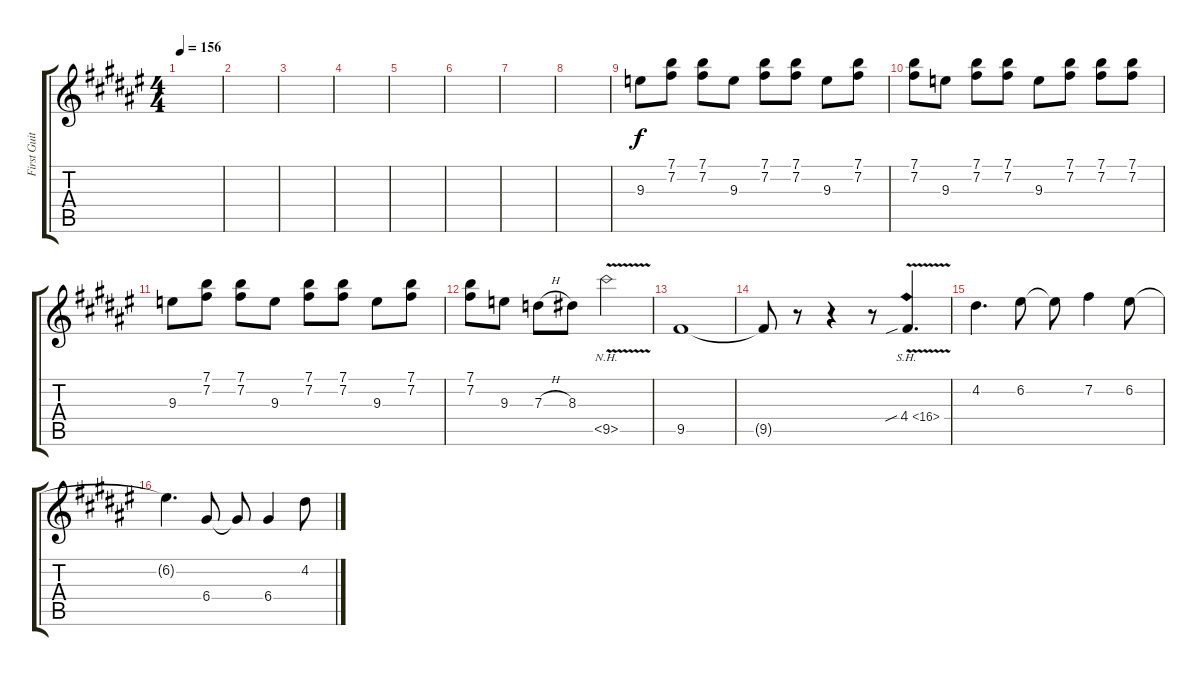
\track ("First Guitar" "First Guit") {instrument distortionguitar}
\staff {score tabs}
\tuning (E4 B3 G3 D3 A2 E2) {hide}
\ts (4 4)
\tempo 156
\clef g2
\ks f#
|
|
|
|
|
|
|
|
9.3.8{instrument electricguitarclean} (7.1 7.2).8 (7.1 7.2).8 9.3.8 (7.1 7.2).8 (7.1 7.2).8 9.3.8 (7.1 7.2).8 |
(7.1 7.2).8 9.3.8 (7.1 7.2).8 (7.1 7.2).8 9.3.8 (7.1 7.2).8 (7.1 7.2).8 (7.1 7.2).8 |
9.3.8 (7.1 7.2).8 (7.1 7.2).8 9.3.8 (7.1 7.2).8 (7.1 7.2).8 9.3.8 (7.1 7.2).8 |
(7.1 7.2).8 9.3.8{instrument overdrivenguitar} 7.3{h}.8 8.3.8 9.5{nh v}.2 |
9.5.1 |
9.5{t}.8 r.8 r.4 r.8 4.4{sh 12 v sib}.4{d volume 14 balance 8 instrument overdrivenguitar} |
4.2.4{d} 6.2.8 6.2{t}.8 7.2.4 6.2.8 |
6.2{t}.4{d} 6.4.8 6.4{t}.8 6.4.4 4.2.8
